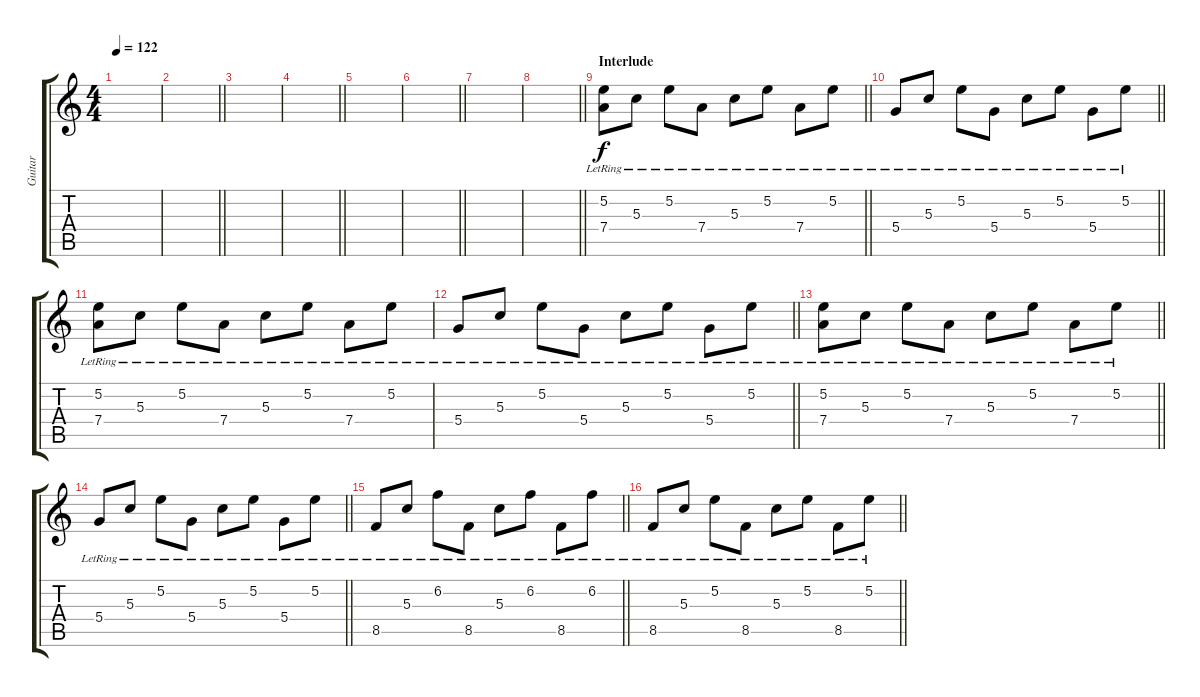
\track ("Guitar" "Guitar") {instrument electricguitarmuted}
\staff {score tabs}
\tuning (E4 B3 G3 D3 A2 E2) {hide}
\ts (4 4)
\tempo 122
\clef g2
\ks c
|
\barLineRight lightlight
|
|
\barLineRight lightlight
|
|
\barLineRight lightlight
|
|
\barLineRight lightlight
|
\section ("" "Interlude")
\barLineRight lightlight
(5.2{lr} 7.4{lr}).8 5.3{lr}.8 5.2{lr}.8 7.4{lr}.8 5.3{lr}.8 5.2{lr}.8 7.4{lr}.8 5.2{lr}.8 |
\barLineRight lightlight
5.4{lr}.8 5.3{lr}.8 5.2{lr}.8 5.4{lr}.8 5.3{lr}.8 5.2{lr}.8 5.4{lr}.8 5.2{lr}.8 |
(5.2{lr} 7.4{lr}).8 5.3{lr}.8 5.2{lr}.8 7.4{lr}.8 5.3{lr}.8 5.2{lr}.8 7.4{lr}.8 5.2{lr}.8 |
\barLineRight lightlight
5.4{lr}.8 5.3{lr}.8 5.2{lr}.8 5.4{lr}.8 5.3{lr}.8 5.2{lr}.8 5.4{lr}.8 5.2{lr}.8 |
\barLineRight lightlight
(5.2{lr} 7.4{lr}).8 5.3{lr}.8 5.2{lr}.8 7.4{lr}.8 5.3{lr}.8 5.2{lr}.8 7.4{lr}.8 5.2{lr}.8 |
\barLineRight lightlight
5.4{lr}.8 5.3{lr}.8 5.2{lr}.8 5.4{lr}.8 5.3{lr}.8 5.2{lr}.8 5.4{lr}.8 5.2{lr}.8 |
\barLineRight lightlight
8.5{lr}.8 5.3{lr}.8 6.2{lr}.8 8.5{lr}.8 5.3{lr}.8 6.2{lr}.8 8.5{lr}.8 6.2{lr}.8 |
\barLineRight lightlight
8.5{lr}.8 5.3{lr}.8 5.2{lr}.8 8.5{lr}.8 5.3{lr}.8 5.2{lr}.8 8.5{lr}.8 5.2{lr}.8
